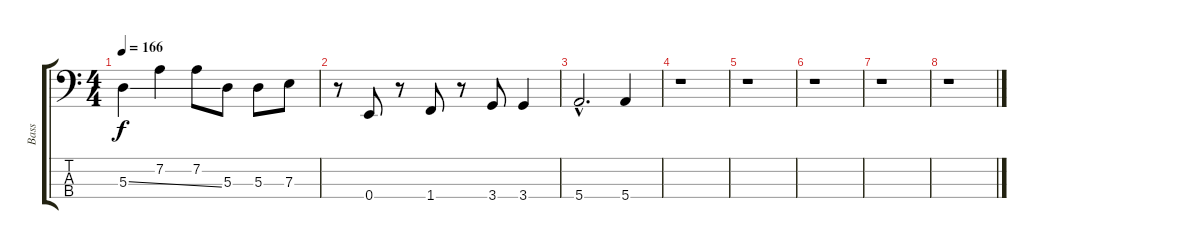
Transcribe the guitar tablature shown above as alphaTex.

\track ("Bass" "Bass") {instrument electricbassfinger}
\staff {score tabs}
\tuning (G2 D2 A1 E1) {hide}
\ts (4 4)
\tempo 166
\clef f4
\ks c
5.3{ss}.4{dy f} 7.2.4 7.2.8 5.3.8 5.3.8 7.3.8 |
r.8 0.4.8 r.8 1.4.8 r.8 3.4.8 3.4.4 |
5.4{hac}.2{d} 5.4.4 |
r.1 |
r.1 |
r.1 |
r.1 |
r.1
